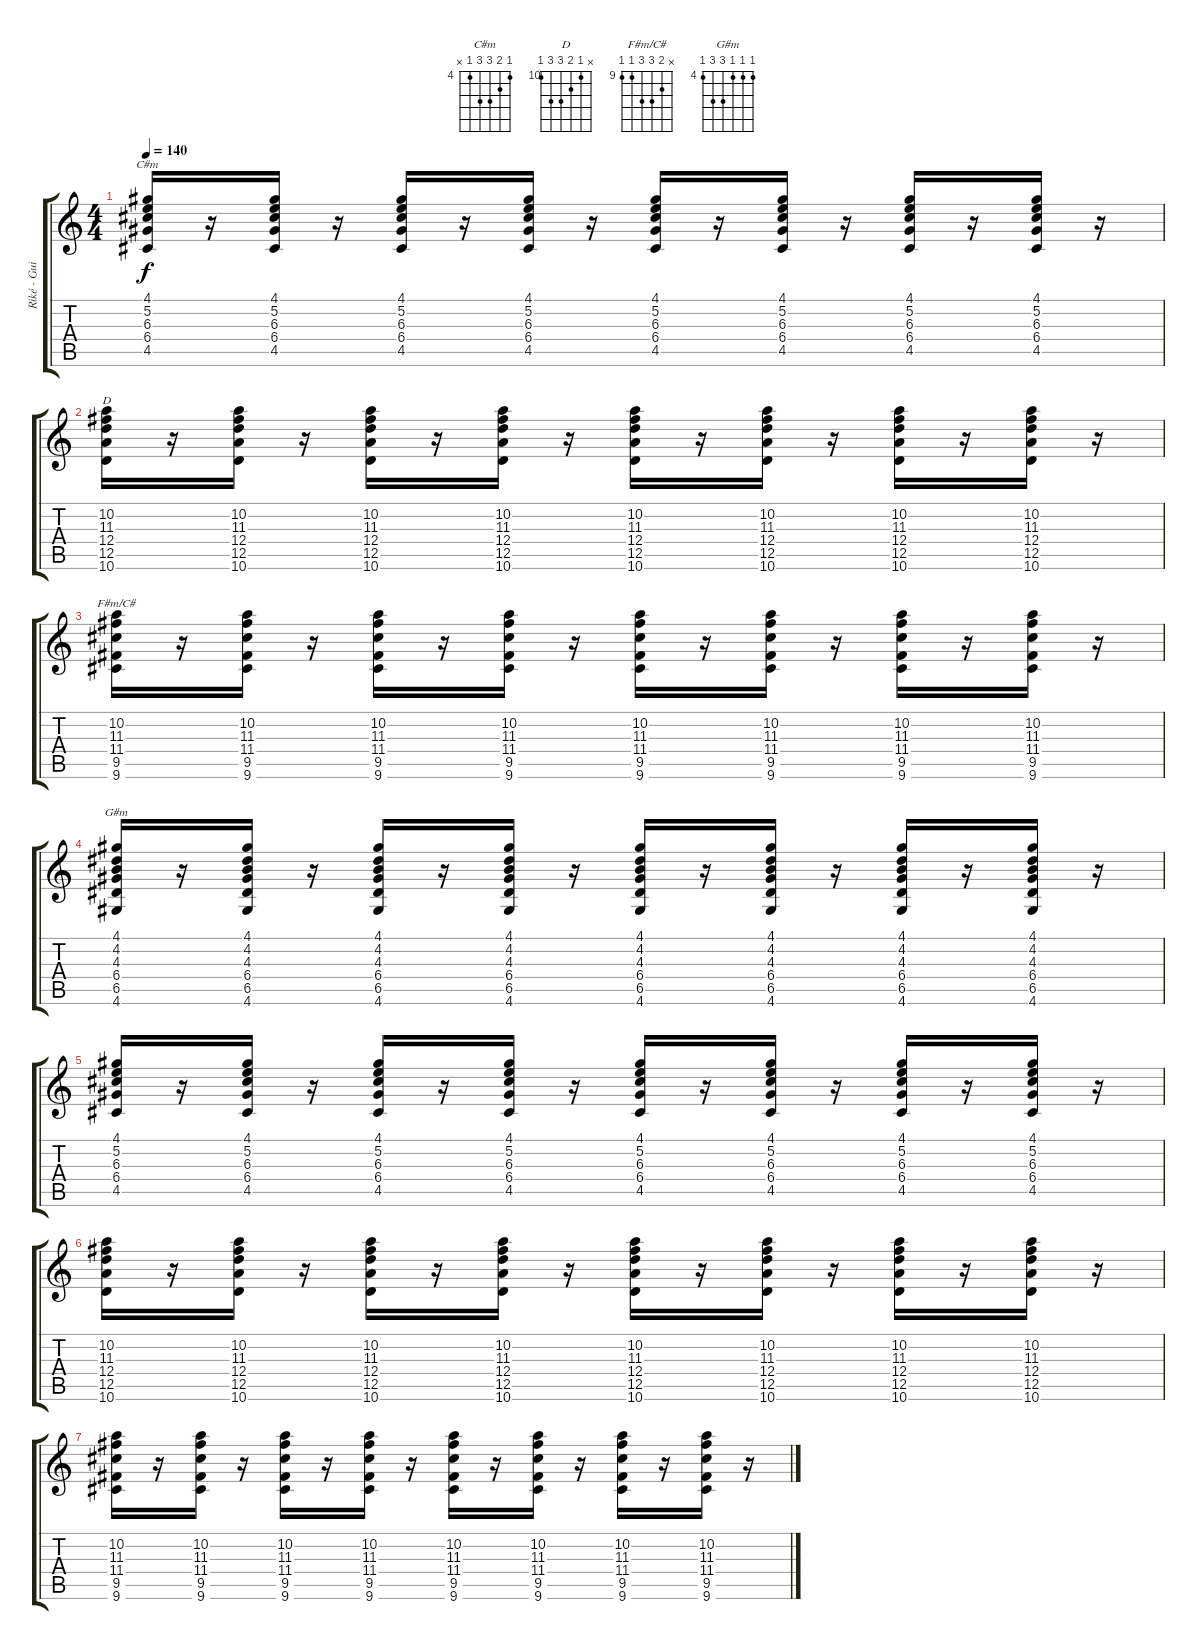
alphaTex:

\track ("Riké - Guitare" "Riké - Gui") {instrument acousticguitarsteel}
\staff {score tabs}
\tuning (E4 B3 G3 D3 A2 E2) {hide}
\chord ("C#m" 4 5 6 6 4 x) {firstfret 4}
\chord ("D" x 10 11 12 12 10) {firstfret 10}
\chord ("F#m/C#" x 10 11 11 9 9) {firstfret 9}
\chord ("G#m" 4 4 4 6 6 4) {firstfret 4}
\ts (4 4)
\tempo 140
\clef g2
\ks c
(4.1 5.2 6.3 6.4 4.5).16{ch "C#m" dy f} r.16 (4.1 5.2 6.3 6.4 4.5).16 r.16 (4.1 5.2 6.3 6.4 4.5).16 r.16 (4.1 5.2 6.3 6.4 4.5).16 r.16 (4.1 5.2 6.3 6.4 4.5).16 r.16 (4.1 5.2 6.3 6.4 4.5).16 r.16 (4.1 5.2 6.3 6.4 4.5).16 r.16 (4.1 5.2 6.3 6.4 4.5).16 r.16 |
(10.2 11.3 12.4 12.5 10.6).16{ch "D" volume 6} r.16 (10.2 11.3 12.4 12.5 10.6).16 r.16 (10.2 11.3 12.4 12.5 10.6).16 r.16 (10.2 11.3 12.4 12.5 10.6).16 r.16 (10.2 11.3 12.4 12.5 10.6).16 r.16 (10.2 11.3 12.4 12.5 10.6).16 r.16 (10.2 11.3 12.4 12.5 10.6).16 r.16 (10.2 11.3 12.4 12.5 10.6).16 r.16 |
(10.2 11.3 11.4 9.5 9.6).16{ch "F#m/C#"} r.16 (10.2 11.3 11.4 9.5 9.6).16 r.16 (10.2 11.3 11.4 9.5 9.6).16 r.16 (10.2 11.3 11.4 9.5 9.6).16 r.16 (10.2 11.3 11.4 9.5 9.6).16 r.16 (10.2 11.3 11.4 9.5 9.6).16 r.16 (10.2 11.3 11.4 9.5 9.6).16 r.16 (10.2 11.3 11.4 9.5 9.6).16 r.16 |
(4.1 4.2 4.3 6.4 6.5 4.6).16{ch "G#m" volume 3} r.16 (4.1 4.2 4.3 6.4 6.5 4.6).16 r.16 (4.1 4.2 4.3 6.4 6.5 4.6).16 r.16 (4.1 4.2 4.3 6.4 6.5 4.6).16 r.16 (4.1 4.2 4.3 6.4 6.5 4.6).16 r.16 (4.1 4.2 4.3 6.4 6.5 4.6).16 r.16 (4.1 4.2 4.3 6.4 6.5 4.6).16 r.16 (4.1 4.2 4.3 6.4 6.5 4.6).16 r.16 |
(4.1 5.2 6.3 6.4 4.5).16 r.16 (4.1 5.2 6.3 6.4 4.5).16 r.16 (4.1 5.2 6.3 6.4 4.5).16 r.16 (4.1 5.2 6.3 6.4 4.5).16 r.16 (4.1 5.2 6.3 6.4 4.5).16 r.16 (4.1 5.2 6.3 6.4 4.5).16 r.16 (4.1 5.2 6.3 6.4 4.5).16 r.16 (4.1 5.2 6.3 6.4 4.5).16 r.16 |
(10.2 11.3 12.4 12.5 10.6).16{volume 0} r.16 (10.2 11.3 12.4 12.5 10.6).16 r.16 (10.2 11.3 12.4 12.5 10.6).16 r.16 (10.2 11.3 12.4 12.5 10.6).16 r.16 (10.2 11.3 12.4 12.5 10.6).16 r.16 (10.2 11.3 12.4 12.5 10.6).16 r.16 (10.2 11.3 12.4 12.5 10.6).16 r.16 (10.2 11.3 12.4 12.5 10.6).16 r.16 |
(10.2 11.3 11.4 9.5 9.6).16 r.16 (10.2 11.3 11.4 9.5 9.6).16 r.16 (10.2 11.3 11.4 9.5 9.6).16 r.16 (10.2 11.3 11.4 9.5 9.6).16 r.16 (10.2 11.3 11.4 9.5 9.6).16 r.16 (10.2 11.3 11.4 9.5 9.6).16 r.16 (10.2 11.3 11.4 9.5 9.6).16 r.16 (10.2 11.3 11.4 9.5 9.6).16 r.16
